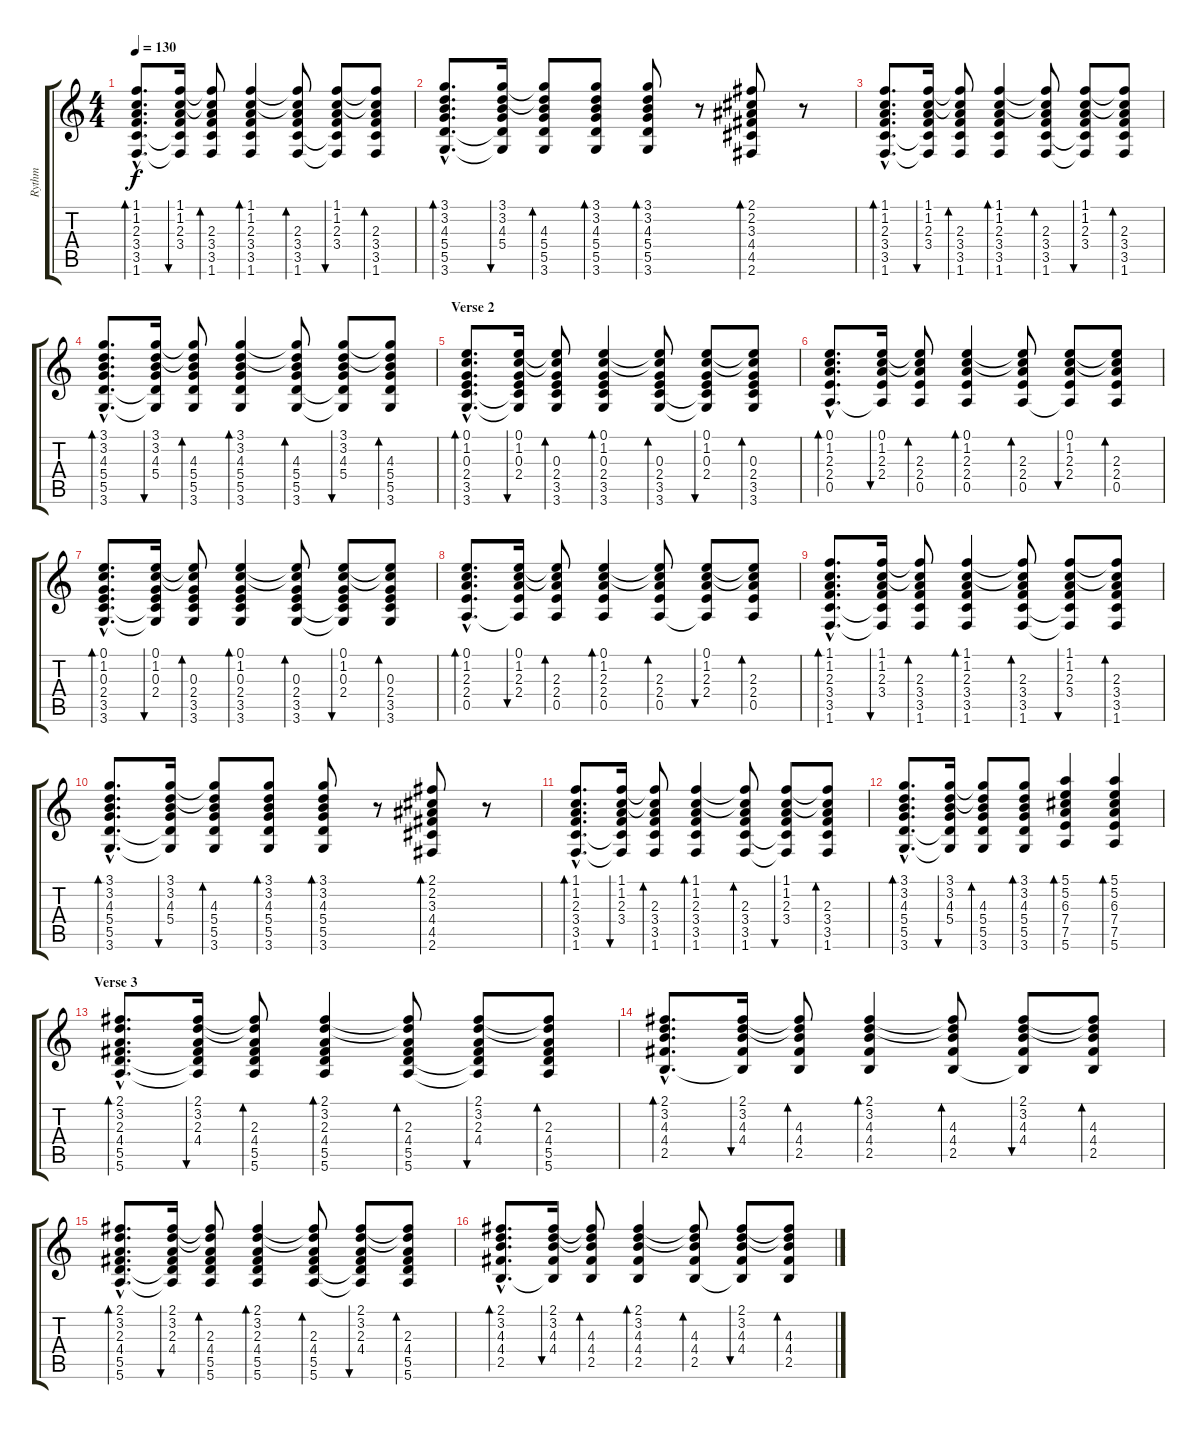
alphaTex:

\track ("Rythm" "Rythm") {instrument acousticguitarsteel}
\staff {score tabs}
\tuning (E4 B3 G3 D3 A2 E2) {hide}
\ts (4 4)
\tempo 130
\clef g2
\ks c
(1.1{hac} 1.2{hac} 2.3{hac} 3.4{hac} 3.5{hac} 1.6{hac}).8{d bd 30 dy f} (1.1 1.2 2.3 3.4 3.5{t} 1.6{t}).16{bu 30} (1.1{t} 1.2{t} 2.3 3.4 3.5 1.6).8{bd 30} (1.1 1.2 2.3 3.4 3.5 1.6).4{bd 30} (1.1{t} 1.2{t} 2.3 3.4 3.5 1.6).8{bd 30} (1.1 1.2 2.3 3.4 3.5{t} 1.6{t}).8{bu 30} (1.1{t} 1.2{t} 2.3 3.4 3.5 1.6).8{bd 30} |
(3.1{hac} 3.2{hac} 4.3{hac} 5.4{hac} 5.5{hac} 3.6{hac}).8{d bd 30} (3.1 3.2 4.3 5.4 5.5{t} 3.6{t}).16{bu 30} (3.1{t} 3.2{t} 4.3 5.4 5.5 3.6).8{bd 30} (3.1 3.2 4.3 5.4 5.5 3.6).8{bd 30} (3.1 3.2 4.3 5.4 5.5 3.6).8{bd 60} r.8 (2.1 2.2 3.3 4.4 4.5 2.6).8{bd 60} r.8 |
(1.1{hac} 1.2{hac} 2.3{hac} 3.4{hac} 3.5{hac} 1.6{hac}).8{d bd 30} (1.1 1.2 2.3 3.4 3.5{t} 1.6{t}).16{bu 30} (1.1{t} 1.2{t} 2.3 3.4 3.5 1.6).8{bd 30} (1.1 1.2 2.3 3.4 3.5 1.6).4{bd 30} (1.1{t} 1.2{t} 2.3 3.4 3.5 1.6).8{bd 30} (1.1 1.2 2.3 3.4 3.5{t} 1.6{t}).8{bu 30} (1.1{t} 1.2{t} 2.3 3.4 3.5 1.6).8{bd 30} |
(3.1{hac} 3.2{hac} 4.3{hac} 5.4{hac} 5.5{hac} 3.6{hac}).8{d bd 30} (3.1 3.2 4.3 5.4 5.5{t} 3.6{t}).16{bu 30} (3.1{t} 3.2{t} 4.3 5.4 5.5 3.6).8{bd 30} (3.1 3.2 4.3 5.4 5.5 3.6).4{bd 30} (3.1{t} 3.2{t} 4.3 5.4 5.5 3.6).8{bd 30} (3.1 3.2 4.3 5.4 5.5{t} 3.6{t}).8{bu 30} (3.1{t} 3.2{t} 4.3 5.4 5.5 3.6).8{bd 30} |
\section ("" "Verse 2")
(0.1{hac} 1.2{hac} 0.3{hac} 2.4{hac} 3.5{hac} 3.6{hac}).8{d bd 30} (0.1 1.2 0.3 2.4 3.5{t} 3.6{t}).16{bu 30} (0.1{t} 1.2{t} 0.3 2.4 3.5 3.6).8{bd 30} (0.1 1.2 0.3 2.4 3.5 3.6).4{bd 30} (0.1{t} 1.2{t} 0.3 2.4 3.5 3.6).8{bd 30} (0.1 1.2 0.3 2.4 3.5{t} 3.6{t}).8{bu 30} (0.1{t} 1.2{t} 0.3 2.4 3.5 3.6).8{bd 30} |
(0.1{hac} 1.2{hac} 2.3{hac} 2.4{hac} 0.5{hac}).8{d bd 30} (0.1 1.2 2.3 2.4 0.5{t}).16{bu 30} (0.1{t} 1.2{t} 2.3 2.4 0.5).8{bd 30} (0.1 1.2 2.3 2.4 0.5).4{bd 30} (0.1{t} 1.2{t} 2.3 2.4 0.5).8{bd 30} (0.1 1.2 2.3 2.4 0.5{t}).8{bu 30} (0.1{t} 1.2{t} 2.3 2.4 0.5).8{bd 30} |
(0.1{hac} 1.2{hac} 0.3{hac} 2.4{hac} 3.5{hac} 3.6{hac}).8{d bd 30} (0.1 1.2 0.3 2.4 3.5{t} 3.6{t}).16{bu 30} (0.1{t} 1.2{t} 0.3 2.4 3.5 3.6).8{bd 30} (0.1 1.2 0.3 2.4 3.5 3.6).4{bd 30} (0.1{t} 1.2{t} 0.3 2.4 3.5 3.6).8{bd 30} (0.1 1.2 0.3 2.4 3.5{t} 3.6{t}).8{bu 30} (0.1{t} 1.2{t} 0.3 2.4 3.5 3.6).8{bd 30} |
(0.1{hac} 1.2{hac} 2.3{hac} 2.4{hac} 0.5{hac}).8{d bd 30} (0.1 1.2 2.3 2.4 0.5{t}).16{bu 30} (0.1{t} 1.2{t} 2.3 2.4 0.5).8{bd 30} (0.1 1.2 2.3 2.4 0.5).4{bd 30} (0.1{t} 1.2{t} 2.3 2.4 0.5).8{bd 30} (0.1 1.2 2.3 2.4 0.5{t}).8{bu 30} (0.1{t} 1.2{t} 2.3 2.4 0.5).8{bd 30} |
(1.1{hac} 1.2{hac} 2.3{hac} 3.4{hac} 3.5{hac} 1.6{hac}).8{d bd 30} (1.1 1.2 2.3 3.4 3.5{t} 1.6{t}).16{bu 30} (1.1{t} 1.2{t} 2.3 3.4 3.5 1.6).8{bd 30} (1.1 1.2 2.3 3.4 3.5 1.6).4{bd 30} (1.1{t} 1.2{t} 2.3 3.4 3.5 1.6).8{bd 30} (1.1 1.2 2.3 3.4 3.5{t} 1.6{t}).8{bu 30} (1.1{t} 1.2{t} 2.3 3.4 3.5 1.6).8{bd 30} |
(3.1{hac} 3.2{hac} 4.3{hac} 5.4{hac} 5.5{hac} 3.6{hac}).8{d bd 30} (3.1 3.2 4.3 5.4 5.5{t} 3.6{t}).16{bu 30} (3.1{t} 3.2{t} 4.3 5.4 5.5 3.6).8{bd 30} (3.1 3.2 4.3 5.4 5.5 3.6).8{bd 30} (3.1 3.2 4.3 5.4 5.5 3.6).8{bd 60} r.8 (2.1 2.2 3.3 4.4 4.5 2.6).8{bd 60} r.8 |
(1.1{hac} 1.2{hac} 2.3{hac} 3.4{hac} 3.5{hac} 1.6{hac}).8{d bd 30} (1.1 1.2 2.3 3.4 3.5{t} 1.6{t}).16{bu 30} (1.1{t} 1.2{t} 2.3 3.4 3.5 1.6).8{bd 30} (1.1 1.2 2.3 3.4 3.5 1.6).4{bd 30} (1.1{t} 1.2{t} 2.3 3.4 3.5 1.6).8{bd 30} (1.1 1.2 2.3 3.4 3.5{t} 1.6{t}).8{bu 30} (1.1{t} 1.2{t} 2.3 3.4 3.5 1.6).8{bd 30} |
(3.1{hac} 3.2{hac} 4.3{hac} 5.4{hac} 5.5{hac} 3.6{hac}).8{d bd 30} (3.1 3.2 4.3 5.4 5.5{t} 3.6{t}).16{bu 30} (3.1{t} 3.2{t} 4.3 5.4 5.5 3.6).8{bd 30} (3.1 3.2 4.3 5.4 5.5 3.6).8{bd 30} (5.1 5.2 6.3 7.4 7.5 5.6).4{bd 60} (5.1 5.2 6.3 7.4 7.5 5.6).4{bd 60} |
\section ("" "Verse 3")
(2.1{hac} 3.2{hac} 2.3{hac} 4.4{hac} 5.5{hac} 5.6{hac}).8{d bd 30} (2.1 3.2 2.3 4.4 5.5{t} 5.6{t}).16{bu 30} (2.1{t} 3.2{t} 2.3 4.4 5.5 5.6).8{bd 30} (2.1 3.2 2.3 4.4 5.5 5.6).4{bd 30} (2.1{t} 3.2{t} 2.3 4.4 5.5 5.6).8{bd 30} (2.1 3.2 2.3 4.4 5.5{t} 5.6{t}).8{bu 30} (2.1{t} 3.2{t} 2.3 4.4 5.5 5.6).8{bd 30} |
(2.1{hac} 3.2{hac} 4.3{hac} 4.4{hac} 2.5{hac}).8{d bd 30} (2.1 3.2 4.3 4.4 2.5{t}).16{bu 30} (2.1{t} 3.2{t} 4.3 4.4 2.5).8{bd 30} (2.1 3.2 4.3 4.4 2.5).4{bd 30} (2.1{t} 3.2{t} 4.3 4.4 2.5).8{bd 30} (2.1 3.2 4.3 4.4 2.5{t}).8{bu 30} (2.1{t} 3.2{t} 4.3 4.4 2.5).8{bd 30} |
(2.1{hac} 3.2{hac} 2.3{hac} 4.4{hac} 5.5{hac} 5.6{hac}).8{d bd 30} (2.1 3.2 2.3 4.4 5.5{t} 5.6{t}).16{bu 30} (2.1{t} 3.2{t} 2.3 4.4 5.5 5.6).8{bd 30} (2.1 3.2 2.3 4.4 5.5 5.6).4{bd 30} (2.1{t} 3.2{t} 2.3 4.4 5.5 5.6).8{bd 30} (2.1 3.2 2.3 4.4 5.5{t} 5.6{t}).8{bu 30} (2.1{t} 3.2{t} 2.3 4.4 5.5 5.6).8{bd 30} |
(2.1{hac} 3.2{hac} 4.3{hac} 4.4{hac} 2.5{hac}).8{d bd 30} (2.1 3.2 4.3 4.4 2.5{t}).16{bu 30} (2.1{t} 3.2{t} 4.3 4.4 2.5).8{bd 30} (2.1 3.2 4.3 4.4 2.5).4{bd 30} (2.1{t} 3.2{t} 4.3 4.4 2.5).8{bd 30} (2.1 3.2 4.3 4.4 2.5{t}).8{bu 30} (2.1{t} 3.2{t} 4.3 4.4 2.5).8{bd 30}
